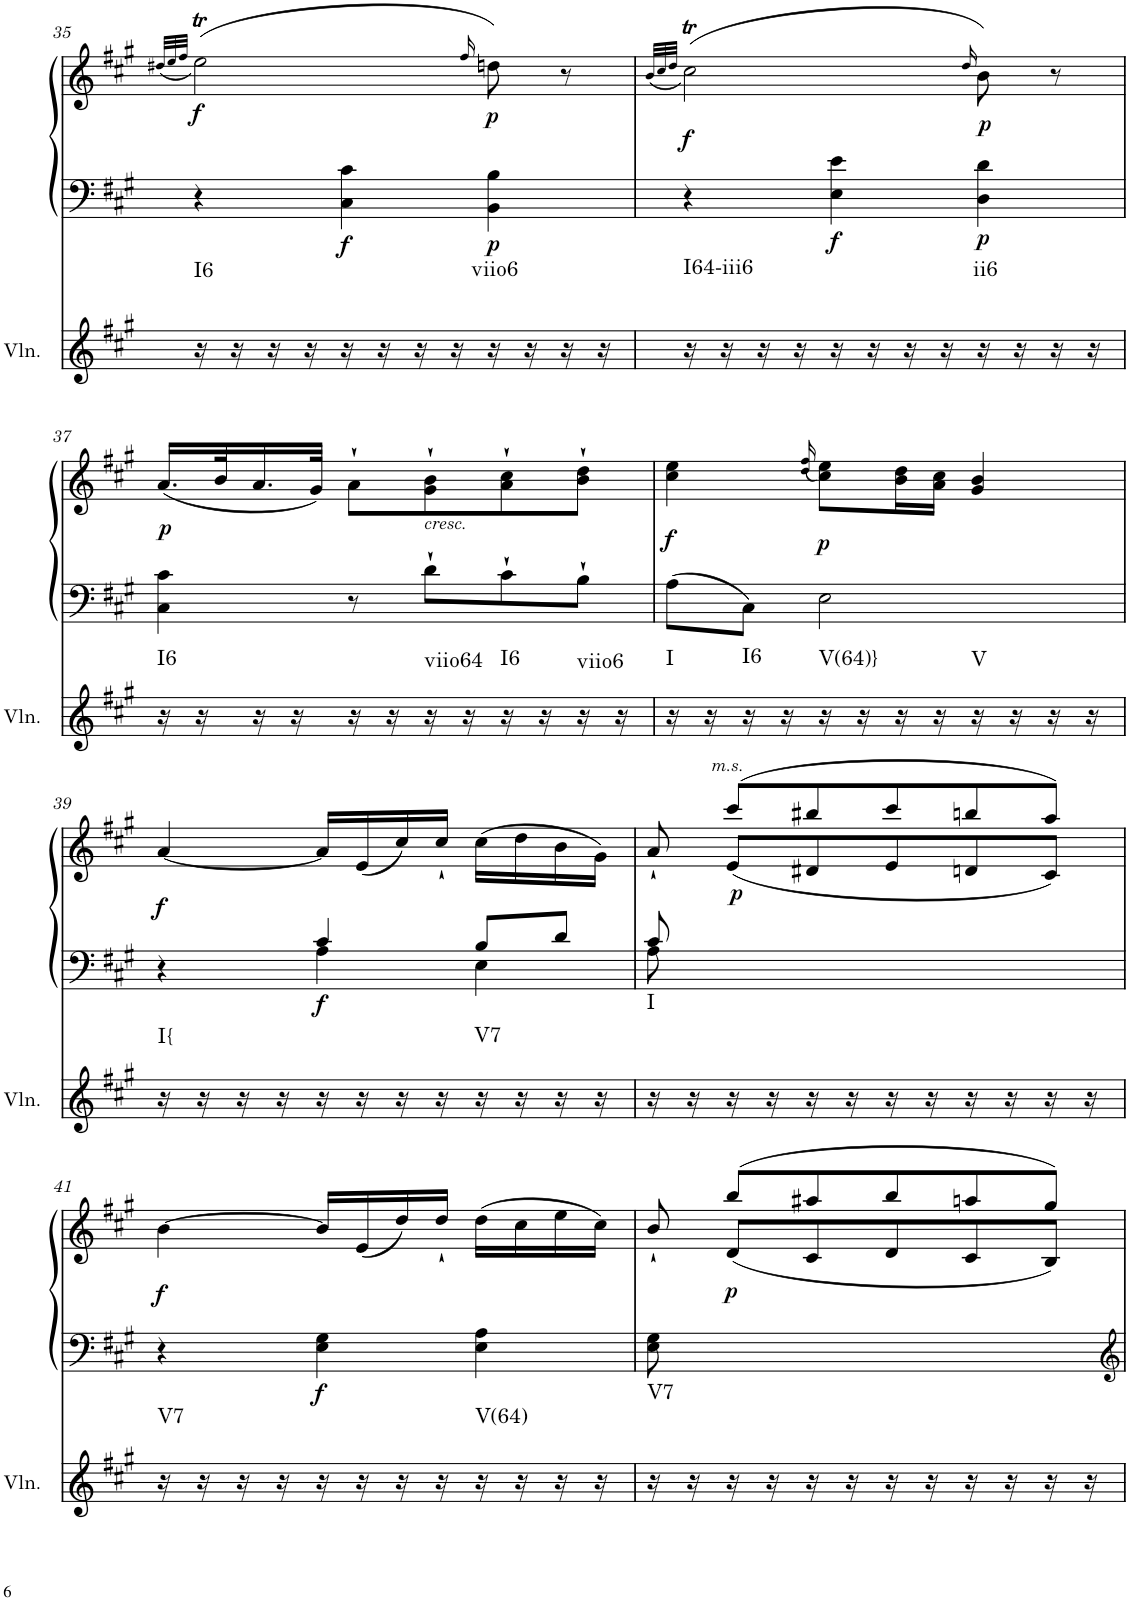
**kern	**harte	**kern	**kern	**dynam
*part2	*part2	*part1	*part1	*part1
*staff3	*	*staff2	*staff1	*staff1/2
*I"Violin	*	*I"unbenannt2	*	*
*I'Vln.	*	*	*	*
!!LO:PB:g=z
*clefG2	*	*clefF4	*clefG2	*
*k[f#c#g#]	*	*k[f#c#g#]	*k[f#c#g#]	*
*M3/4	*	*M3/4	*M3/4	*
=35	=35	=35	=35	=35
.	.	.	(32qdd#X/LLL	.
.	.	.	32qee/	.
.	.	.	32qff#/JJJ	.
!	!LO:H:kt=I6	!	!	!LO:DY:b
16r	N	4r	(2eeT\)	f
16r	.	.	.	.
16r	.	.	.	.
16r	.	.	.	.
!	!	!	!	!LO:DY:b=2
16r	.	4C#\ 4c#\	.	f
16r	.	.	.	.
16r	.	.	.	.
16r	.	.	.	.
.	.	.	16qff#/	.
!	!	!	!	!LO:DY:b=2
!	!LO:H:kt=viio6	!	!	!LO:DY:n=1:b
16r	N	4BB\ 4B\	8ddn\)	p p
16r	.	.	.	.
16r	.	.	8r	.
16r	.	.	.	.
=36	=36	=36	=36	=36
.	.	.	(32qb/LLL	.
.	.	.	32qcc#/	.
.	.	.	32qdd/JJJ	.
!	!LO:H:kt=I64-iii6	!	!	!LO:DY:b
16r	N	4r	(2cc#t\)	f
16r	.	.	.	.
16r	.	.	.	.
16r	.	.	.	.
!	!	!	!	!LO:DY:b=2
16r	.	4E\ 4e\	.	f
16r	.	.	.	.
16r	.	.	.	.
16r	.	.	.	.
.	.	.	16qdd/	.
!	!	!	!	!LO:DY:b=2
!	!LO:H:kt=ii6	!	!	!LO:DY:n=1:b
16r	N	4D\ 4d\	8b\)	p p
16r	.	.	.	.
16r	.	.	8r	.
16r	.	.	.	.
!!LO:LB:g=z
=37	=37	=37	=37	=37
!	!LO:H:kt=I6	!	!	!LO:DY:b
16r	N	4C#\ 4c#\	(16.a/LL	p
16r	.	.	.	.
.	.	.	32b/K	.
16r	.	.	16.a/	.
16r	.	.	.	.
.	.	.	32g#/JJk)	.
16r	.	8r	8a`\L	.
16r	.	.	.	.
!	!LO:H:kt=viio64	!	!LO:TX:b:i:t=cresc.	!
16r	N	8d`\L	8g#\` 8b\`	.
16r	.	.	.	.
!	!LO:H:kt=I6	!	!	!
16r	N	8c#`\	8a\` 8cc#\`	.
16r	.	.	.	.
!	!LO:H:kt=viio6	!	!	!
16r	N	8B`\J	8b\` 8dd\`J	.
16r	.	.	.	.
=38	=38	=38	=38	=38
!	!LO:H:kt=I	!	!	!LO:DY:b
16r	N	8A\L	4cc#\ 4ee\	f
16r	.	.	.	.
!	!LO:H:kt=I6	!	!	!
16r	N	8C#\J	.	.
16r	.	.	.	.
.	.	.	(16qdd/ 16qff#/	.
!	!LO:H:kt=V(64)}	!	!	!LO:DY:b
16r	N	2E\	8cc#\ 8ee\L)	p
16r	.	.	.	.
16r	.	.	16b\ 16dd\L	.
16r	.	.	16a\ 16cc#\JJ	.
!	!LO:H:kt=V	!	!	!
16r	N	.	4g#/ 4b/	.
16r	.	.	.	.
16r	.	.	.	.
16r	.	.	.	.
!!LO:LB:g=z
=39	=39	=39	=39	=39
*	*	*^	*	*
!	!LO:H:kt=I{	!	!	!	!LO:DY:b
16r	N	4r	4ryy	[4a/	f
16r	.	.	.	.	.
16r	.	.	.	.	.
16r	.	.	.	.	.
!	!	!	!	!	!LO:DY:b=2
16r	.	4c#/	4A\	16a/LL]	f
16r	.	.	.	(16e/	.
16r	.	.	.	16cc#/)	.
16r	.	.	.	16cc#`/JJ	.
!	!LO:H:kt=V7	!	!	!	!
16r	N	8B/L	4E\	(16cc#\LL	.
16r	.	.	.	16dd\	.
16r	.	8d/J	.	16b\	.
16r	.	.	.	16g#\JJ)	.
=40	=40	=40	=40	=40	=40
*	*	*	*	*^	*
!	!LO:H:kt=I	!	!	!	!	!
16r	N	8c#/	8A\	8a`/	8ryy	.
16r	.	.	.	.	.	.
!	!	!	!	!LO:TX:a:i:t=m.s.	!	!
!	!	!	!	!	!	!LO:DY:b
16r	.	2ryy	2ryy	(>8ccc#/L	(<8e/L	p
16r	.	.	.	.	.	.
16r	.	.	.	8bb#X/	8d#X/	.
16r	.	.	.	.	.	.
16r	.	.	.	8ccc#/	8e/	.
16r	.	.	.	.	.	.
16r	.	.	.	8bbn/	8dn/	.
16r	.	.	.	.	.	.
16r	.	8ryy	8ryy	8aa/J)	8c#/J)	.
16r	.	.	.	.	.	.
*	*	*v	*v	*	*	*
*	*	*	*v	*v	*
!!LO:LB:g=z
=41	=41	=41	=41	=41
!	!LO:H:kt=V7	!	!	!LO:DY:b
16r	N	4r	[4b\	f
16r	.	.	.	.
16r	.	.	.	.
16r	.	.	.	.
!	!	!	!	!LO:DY:b=2
16r	.	4E\ 4G#\	16b/LL]	f
16r	.	.	(16e/	.
16r	.	.	16dd/)	.
16r	.	.	16dd`/JJ	.
!	!LO:H:kt=V(64)	!	!	!
16r	N	4E\ 4A\	(16dd\LL	.
16r	.	.	16cc#\	.
16r	.	.	16ee\	.
16r	.	.	16cc#\JJ)	.
=42	=42	=42	=42	=42
*	*	*	*^	*
!	!LO:H:kt=V7	!	!	!	!
16r	N	8E\ 8G#\	8b`/	8ryy	.
16r	.	.	.	.	.
!	!	!	!	!	!LO:DY:b
16r	.	2ryy	(>8bb/L	(8d/L	p
16r	.	.	.	.	.
16r	.	.	8aa#X/	8c#/	.
16r	.	.	.	.	.
16r	.	.	8bb/	8d/	.
16r	.	.	.	.	.
16r	.	.	8aan/	8c#/	.
16r	.	.	.	.	.
16r	.	8ryy	8gg#/J)	8B/J)	.
16r	.	.	.	.	.
*	*	*	*v	*v	*
=	=	=	=	=
*-	*-	*-	*-	*-
